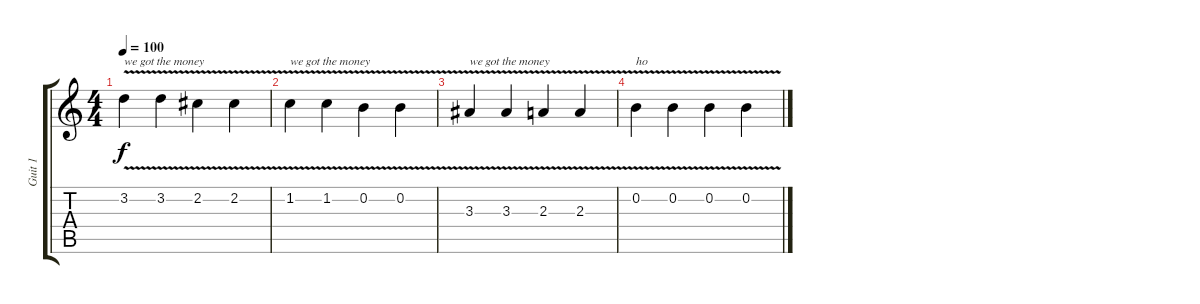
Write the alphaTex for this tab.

\track ("Guit 1" "Guit 1") {instrument electricguitarjazz}
\staff {score tabs}
\tuning (E4 B3 G3 D3 A2 E2) {hide}
\ts (4 4)
\tempo 100
\clef g2
\ks c
3.2{v}.4{txt "we got the money" dy f volume 0} 3.2{v}.4 2.2{v}.4 2.2{v}.4 |
1.2{v}.4{txt "we got the money"} 1.2{v}.4 0.2{v}.4 0.2{v}.4 |
3.3{v}.4{txt "we got the money"} 3.3{v}.4 2.3{v}.4 2.3{v}.4 |
0.2{v}.4{txt "ho"} 0.2{v}.4 0.2{v}.4 0.2{v}.4
